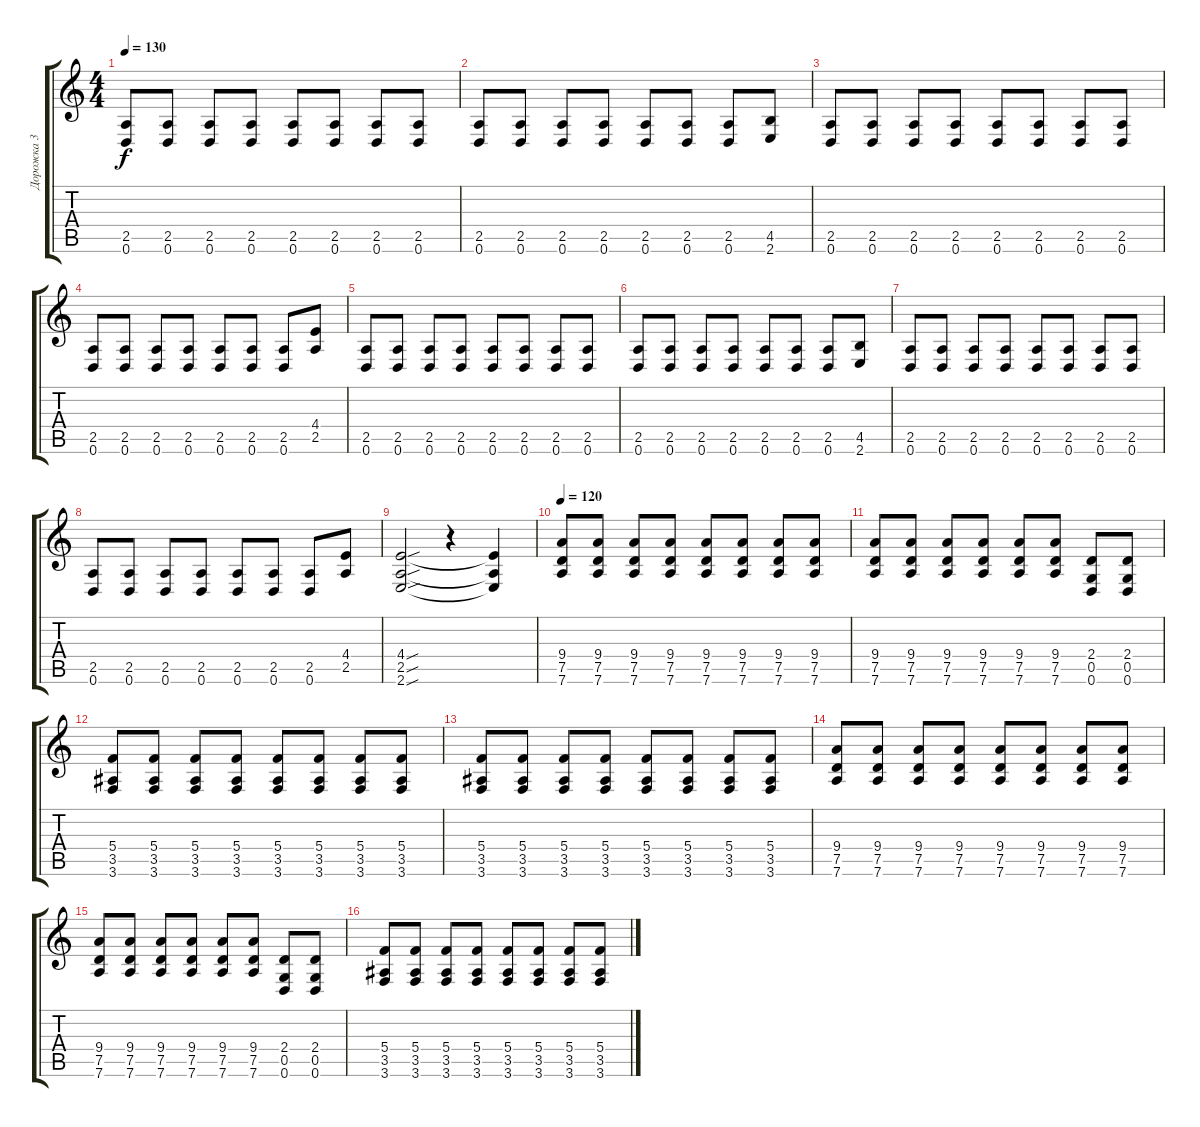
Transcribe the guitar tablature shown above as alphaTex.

\track ("Дорожка 3" "Дорожка 3") {instrument distortionguitar}
\staff {score tabs}
\tuning (D4 A3 F3 C3 G2 D2) {hide}
\ts (4 4)
\tempo 130
\clef g2
\ks c
(2.5 0.6).8{dy f} (2.5 0.6).8 (2.5 0.6).8 (2.5 0.6).8 (2.5 0.6).8 (2.5 0.6).8 (2.5 0.6).8 (2.5 0.6).8 |
(2.5 0.6).8 (2.5 0.6).8 (2.5 0.6).8 (2.5 0.6).8 (2.5 0.6).8 (2.5 0.6).8 (2.5 0.6).8 (4.5 2.6).8 |
(2.5 0.6).8 (2.5 0.6).8 (2.5 0.6).8 (2.5 0.6).8 (2.5 0.6).8 (2.5 0.6).8 (2.5 0.6).8 (2.5 0.6).8 |
(2.5 0.6).8 (2.5 0.6).8 (2.5 0.6).8 (2.5 0.6).8 (2.5 0.6).8 (2.5 0.6).8 (2.5 0.6).8 (4.4 2.5).8 |
(2.5 0.6).8 (2.5 0.6).8 (2.5 0.6).8 (2.5 0.6).8 (2.5 0.6).8 (2.5 0.6).8 (2.5 0.6).8 (2.5 0.6).8 |
(2.5 0.6).8 (2.5 0.6).8 (2.5 0.6).8 (2.5 0.6).8 (2.5 0.6).8 (2.5 0.6).8 (2.5 0.6).8 (4.5 2.6).8 |
(2.5 0.6).8 (2.5 0.6).8 (2.5 0.6).8 (2.5 0.6).8 (2.5 0.6).8 (2.5 0.6).8 (2.5 0.6).8 (2.5 0.6).8 |
(2.5 0.6).8 (2.5 0.6).8 (2.5 0.6).8 (2.5 0.6).8 (2.5 0.6).8 (2.5 0.6).8 (2.5 0.6).8 (4.4 2.5).8 |
(4.4{sou} 2.5{sou} 2.6{sou}).2 r.4 (4.4{t} 2.5{t} 2.6{t}).4 |
\tempo 120
(9.4 7.5 7.6).8 (9.4 7.5 7.6).8 (9.4 7.5 7.6).8 (9.4 7.5 7.6).8 (9.4 7.5 7.6).8 (9.4 7.5 7.6).8 (9.4 7.5 7.6).8 (9.4 7.5 7.6).8 |
(9.4 7.5 7.6).8 (9.4 7.5 7.6).8 (9.4 7.5 7.6).8 (9.4 7.5 7.6).8 (9.4 7.5 7.6).8 (9.4 7.5 7.6).8 (2.4 0.5 0.6).8 (2.4 0.5 0.6).8 |
(5.4 3.5 3.6).8 (5.4 3.5 3.6).8 (5.4 3.5 3.6).8 (5.4 3.5 3.6).8 (5.4 3.5 3.6).8 (5.4 3.5 3.6).8 (5.4 3.5 3.6).8 (5.4 3.5 3.6).8 |
(5.4 3.5 3.6).8 (5.4 3.5 3.6).8 (5.4 3.5 3.6).8 (5.4 3.5 3.6).8 (5.4 3.5 3.6).8 (5.4 3.5 3.6).8 (5.4 3.5 3.6).8 (5.4 3.5 3.6).8 |
(9.4 7.5 7.6).8 (9.4 7.5 7.6).8 (9.4 7.5 7.6).8 (9.4 7.5 7.6).8 (9.4 7.5 7.6).8 (9.4 7.5 7.6).8 (9.4 7.5 7.6).8 (9.4 7.5 7.6).8 |
(9.4 7.5 7.6).8 (9.4 7.5 7.6).8 (9.4 7.5 7.6).8 (9.4 7.5 7.6).8 (9.4 7.5 7.6).8 (9.4 7.5 7.6).8 (2.4 0.5 0.6).8 (2.4 0.5 0.6).8 |
(5.4 3.5 3.6).8 (5.4 3.5 3.6).8 (5.4 3.5 3.6).8 (5.4 3.5 3.6).8 (5.4 3.5 3.6).8 (5.4 3.5 3.6).8 (5.4 3.5 3.6).8 (5.4 3.5 3.6).8
